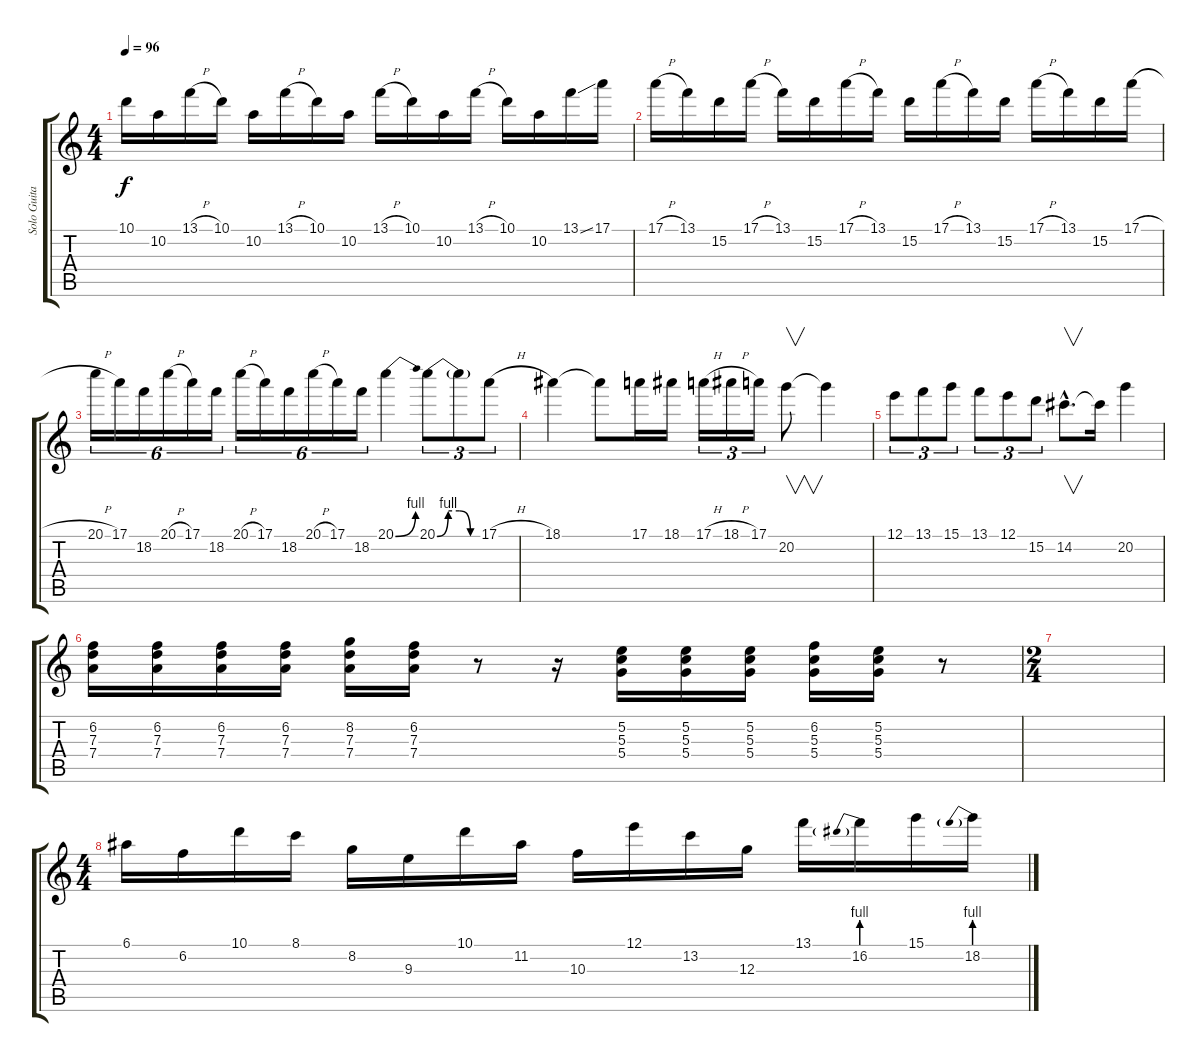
\track ("Solo Guitar" "Solo Guita") {instrument overdrivenguitar}
\staff {score tabs}
\tuning (E4 B3 G3 D3 A2 E2) {hide}
\ts (4 4)
\tempo 96
\clef g2
\ks c
10.1.16{dy f} 10.2.16 13.1{h}.16 10.1.16 10.2.16 13.1{h}.16 10.1.16 10.2.16 13.1{h}.16 10.1.16 10.2.16 13.1{h}.16 10.1.16 10.2.16 13.1{ss}.16 17.1.16 |
17.1{h}.16 13.1.16 15.2.16 17.1{h}.16 13.1.16 15.2.16 17.1{h}.16 13.1.16 15.2.16 17.1{h}.16 13.1.16 15.2.16 17.1{h}.16 13.1.16 15.2.16 17.1{h}.16 |
20.1{h}.16{tu (6 4)} 17.1.16{tu (6 4)} 18.2.16{tu (6 4)} 20.1{h}.16{tu (6 4)} 17.1.16{tu (6 4)} 18.2.16{tu (6 4)} 20.1{h}.16{tu (6 4)} 17.1.16{tu (6 4)} 18.2.16{tu (6 4)} 20.1{h}.16{tu (6 4)} 17.1.16{tu (6 4)} 18.2.16{tu (6 4)} 20.1{be (bend 0 0 60 4)}.4 20.1{be (custom 0 0 15 4 30 4 45 0 60 0)}.8{tu (3 2)} 20.1{t}.8{tu (3 2)} 17.1{h}.8{tu (3 2)} |
18.1.4 18.1{t}.8 17.1.16 18.1.16 17.1{h}.16{tu (3 2)} 18.1{h}.16{tu (3 2)} 17.1.16{tu (3 2)} 20.2.8{v} 20.2{t}.4 |
12.1.8{tu (3 2)} 13.1.8{tu (3 2)} 15.1.8{tu (3 2)} 13.1.8{tu (3 2)} 12.1.8{tu (3 2)} 15.2.8{tu (3 2)} 14.2{hac}.8{v d} 14.2{t}.16 20.2.4 |
(6.2 7.3 7.4).16 (6.2 7.3 7.4).16 (6.2 7.3 7.4).16 (6.2 7.3 7.4).16 (8.2 7.3 7.4).16 (6.2 7.3 7.4).16 r.8 r.16 (5.2 5.3 5.4).16 (5.2 5.3 5.4).16 (5.2 5.3 5.4).16 (6.2 5.3 5.4).16 (5.2 5.3 5.4).16 r.8 |
\ts (2 4)
|
\ts (4 4)
6.1.16 6.2.16 10.1.16 8.1.16 8.2.16 9.3.16 10.1.16 11.2.16 10.3.16 12.1.16 13.2.16 12.3.16 13.1.16 16.2{be (prebend 0 4 60 4)}.16 15.1.16 18.2{be (prebend 0 4 60 4)}.16
